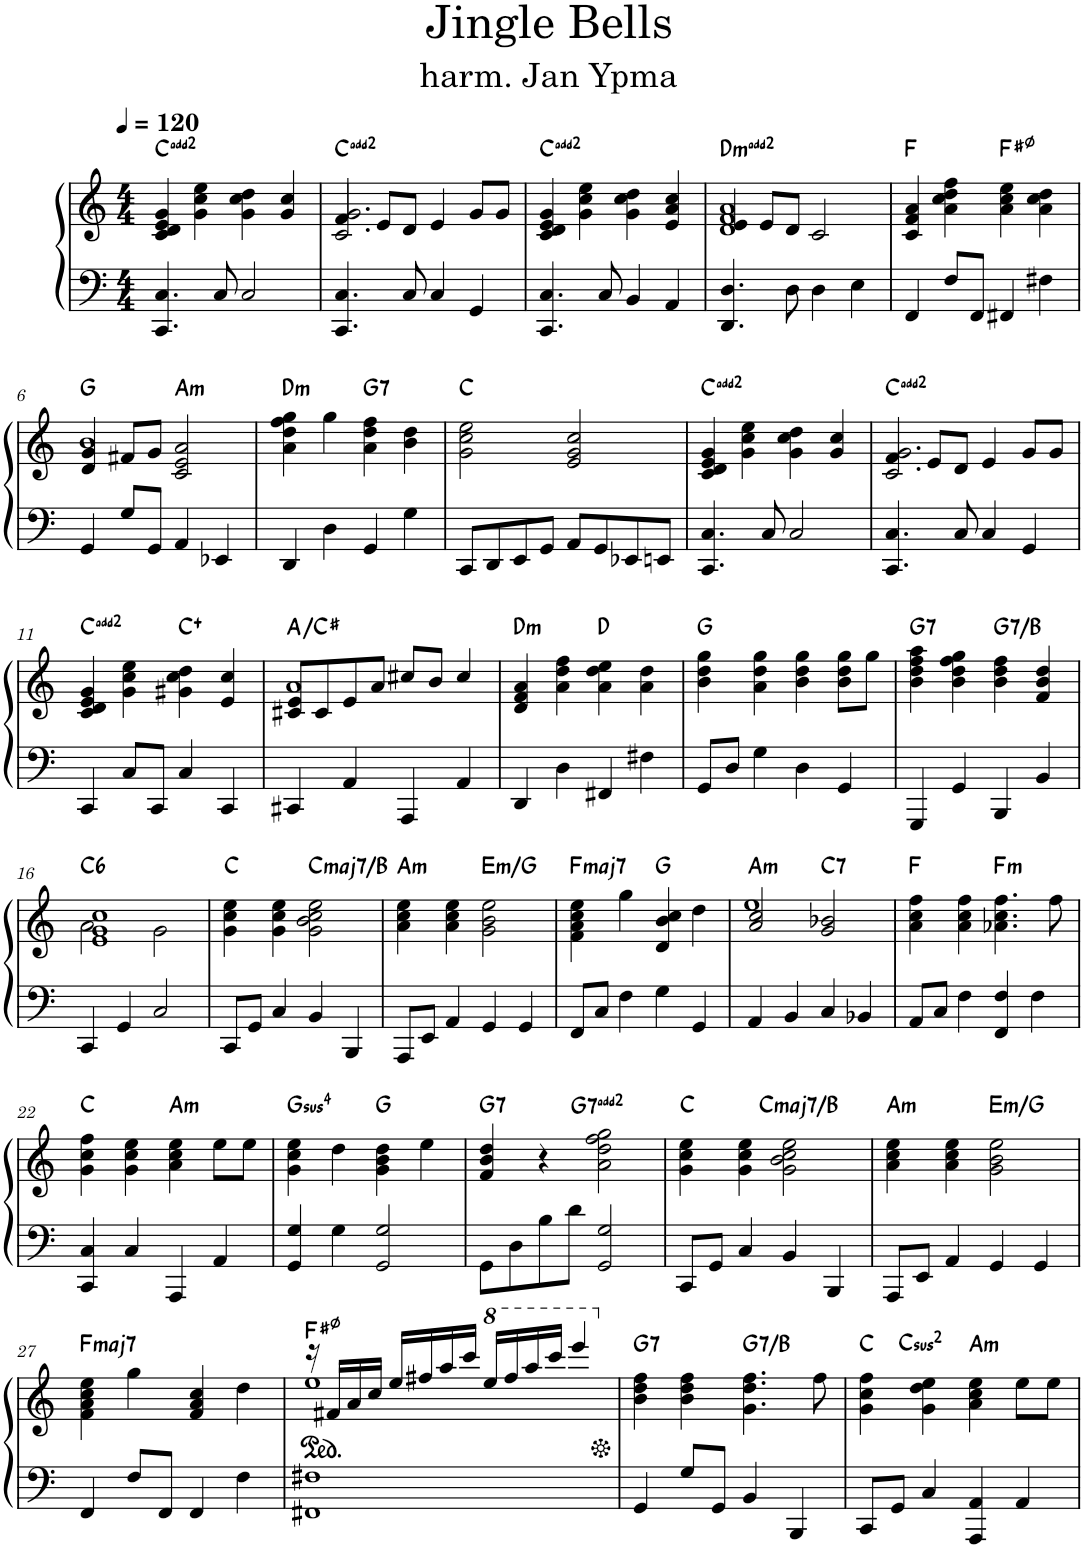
**kern	**kern	**harte
*part1	*part1	*part1
*staff2	*staff1	*
*I"Piano	*	*
*I'Pno.	*	*
*clefF4	*clefG2	*
*k[]	*k[]	*
*M4/4	*M4/4	*
*MM120	*MM120	*
=1	=1	=1
4.CC/ 4.C/	4c/ 4d/ 4e/ 4g/	C:maj(2)
.	4g\ 4cc\ 4ee\	.
8C/	.	.
2C/	4g\ 4cc\ 4dd\	.
.	4g/ 4cc/	.
=2	=2	=2
*	*^	*
4.CC/ 4.C/	2.c/ 2.g/	4f/	C:maj(2)
.	.	8e/L	.
8C/	.	8d/J	.
4C/	.	4e/	.
4GG/	8g/L	4ryy	.
.	8g/J	.	.
*	*v	*v	*
=3	=3	=3
4.CC/ 4.C/	4c/ 4d/ 4e/ 4g/	C:maj(2)
.	4g\ 4cc\ 4ee\	.
8C/	.	.
4BB/	4g\ 4cc\ 4dd\	.
4AA/	4e/ 4a/ 4cc/	.
=4	=4	=4
*	*^	*
!	!	!	!LO:H:kt=m
4.DD/ 4.D/	1d 1f 1a	4e/	D:min(2)
.	.	8e/L	.
8D\	.	8d/J	.
4D\	.	2c/	.
4E\	.	.	.
*	*v	*v	*
=5	=5	=5
4FF/	4c/ 4f/ 4a/	F:maj
8F/L	4a\ 4cc\ 4dd\ 4ff\	.
8FF/J	.	.
4FF#X/	4a\ 4cc\ 4ee\	F#:hdim7
4F#X\	4a\ 4cc\ 4dd\	.
!!LO:LB:g=z
=6	=6	=6
*	*^	*
4GG/	1b	4d/ 4g/	G:maj
8G/L	.	8f#X/L	.
8GG/J	.	8g/J	.
!	!	!	!LO:H:kt=m
4AA/	.	2c/ 2e/ 2a/	A:min
4EE-X/	.	.	.
*	*v	*v	*
=7	=7	=7
!	!	!LO:H:kt=m
4DD/	4a\ 4dd\ 4ff\ 4gg\	D:min
4D\	4gg\	.
!	!	!LO:H:kt=7
4GG/	4a\ 4dd\ 4ff\	G:7
4G\	4b\ 4dd\	.
=8	=8	=8
8CC/L	2g\ 2cc\ 2ee\	C:maj
8DD/	.	.
8EE/	.	.
8GG/J	.	.
8AA/L	2e/ 2g/ 2cc/	.
8GG/	.	.
8EE-X/	.	.
8EEn/J	.	.
=9	=9	=9
4.CC/ 4.C/	4c/ 4d/ 4e/ 4g/	C:maj(2)
.	4g\ 4cc\ 4ee\	.
8C/	.	.
2C/	4g\ 4cc\ 4dd\	.
.	4g/ 4cc/	.
=10	=10	=10
*	*^	*
4.CC/ 4.C/	2.c/ 2.g/	4f/	C:maj(2)
.	.	8e/L	.
8C/	.	8d/J	.
4C/	.	4e/	.
4GG/	8g/L	4ryy	.
.	8g/J	.	.
*	*v	*v	*
!!LO:LB:g=z
=11	=11	=11
4CC/	4c/ 4d/ 4e/ 4g/	C:maj(2)
8C/L	4g\ 4cc\ 4ee\	.
8CC/J	.	.
4C/	4g#X\ 4cc\ 4dd\	C:aug
4CC/	4e/ 4cc/	.
=12	=12	=12
*	*^	*
4CC#X/	1a	8c#X/ 8e/L	A:maj/3
.	.	8c#/	.
4AA/	.	8e/	.
.	.	8a/J	.
4AAA/	.	8cc#X/L	.
.	.	8b/J	.
4AA/	.	4cc#/	.
=13	=13	=13	=13
!	!	!	!LO:H:kt=m
*	*v	*v	*
4DD/	4d/ 4f/ 4a/	D:min
4D\	4a\ 4dd\ 4ff\	.
4FF#X/	4a\ 4dd\ 4ee\	D:maj
4F#X\	4a\ 4dd\	.
=14	=14	=14
8GG/L	4b\ 4dd\ 4gg\	G:maj
8D/J	.	.
4G\	4a\ 4dd\ 4gg\	.
4D\	4b\ 4dd\ 4gg\	.
4GG/	8b\ 8dd\ 8gg\L	.
.	8gg\J	.
=15	=15	=15
!	!	!LO:H:kt=7
4GGG/	4b\ 4dd\ 4ff\ 4aa\	G:7
4GG/	4b\ 4dd\ 4ff\ 4gg\	.
!	!	!LO:H:kt=7
4BBB/	4b\ 4dd\ 4ff\	G:7/3
4BB/	4f/ 4b/ 4dd/	.
!!LO:LB:g=z
=16	=16	=16
*	*^	*
!	!	!	!LO:H:kt=6
4CC/	1e 1g 1cc	2a\	C:maj6
4GG/	.	.	.
2C/	.	2g\	.
*	*v	*v	*
=17	=17	=17
8CC/L	4g\ 4cc\ 4ee\	C:maj
8GG/J	.	.
4C/	4g\ 4cc\ 4ee\	.
!	!	!LO:H:kt=maj7
4BB/	2g\ 2b\ 2cc\ 2ee\	C:maj7/7
4BBB/	.	.
=18	=18	=18
!	!	!LO:H:kt=m
8AAA/L	4a\ 4cc\ 4ee\	A:min
8EE/J	.	.
4AA/	4a\ 4cc\ 4ee\	.
!	!	!LO:H:kt=m
4GG/	2g\ 2b\ 2ee\	E:min/b3
4GG/	.	.
=19	=19	=19
!	!	!LO:H:kt=maj7
8FF/L	4f\ 4a\ 4cc\ 4ee\	F:maj7
8C/J	.	.
4F\	4gg\	.
4G\	4d/ 4b/ 4cc/	G:maj
4GG/	4dd\	.
=20	=20	=20
*	*^	*
!	!	!	!LO:H:kt=m
4AA/	1ee	2a/ 2cc/	A:min
4BB/	.	.	.
!	!	!	!LO:H:kt=7
4C/	.	2g/ 2b-X/	C:7
4BB-X/	.	.	.
*	*v	*v	*
=21	=21	=21
8AA/L	4a\ 4cc\ 4ff\	F:maj
8C/J	.	.
4F\	4a\ 4cc\ 4ff\	.
!	!	!LO:H:kt=m
4FF/ 4F/	4.a-X\ 4.cc\ 4.ff\	F:min
4F\	.	.
.	8ff\	.
!!LO:LB:g=z
=22	=22	=22
4CC/ 4C/	4g\ 4cc\ 4ff\	C:maj
4C/	4g\ 4cc\ 4ee\	.
!	!	!LO:H:kt=m
4AAA/	4a\ 4cc\ 4ee\	A:min
4AA/	8ee\L	.
.	8ee\J	.
=23	=23	=23
!	!	!LO:H:kt=4
4GG/ 4G/	4g\ 4cc\ 4ee\	G:sus4
4G\	4dd\	.
2GG/ 2G/	4g\ 4b\ 4dd\	G:maj
.	4ee\	.
=24	=24	=24
!	!	!LO:H:kt=7
8GG\L	4f/ 4b/ 4dd/	G:7
8D\	.	.
8B\	4r	.
8d\J	.	.
!	!	!LO:H:kt=7
2GG/ 2G/	2a\ 2dd\ 2ff\ 2gg\	G:7(2)
=25	=25	=25
8CC/L	4g\ 4cc\ 4ee\	C:maj
8GG/J	.	.
4C/	4g\ 4cc\ 4ee\	.
!	!	!LO:H:kt=maj7
4BB/	2g\ 2b\ 2cc\ 2ee\	C:maj7/7
4BBB/	.	.
=26	=26	=26
!	!	!LO:H:kt=m
8AAA/L	4a\ 4cc\ 4ee\	A:min
8EE/J	.	.
4AA/	4a\ 4cc\ 4ee\	.
!	!	!LO:H:kt=m
4GG/	2g\ 2b\ 2ee\	E:min/b3
4GG/	.	.
!!LO:LB:g=z
=27	=27	=27
!	!	!LO:H:kt=maj7
4FF/	4f\ 4a\ 4cc\ 4ee\	F:maj7
8F/L	4gg\	.
8FF/J	.	.
4FF/	4f/ 4a/ 4cc/	.
4F\	4dd\	.
=28	=28	=28
*	*ped	*
*	*^	*
1FF#X 1F#X	16r	1ee	F#:hdim7
.	16f#X/LL	.	.
.	16a/	.	.
.	16cc/JJ	.	.
.	16ee/LL	.	.
.	16ff#X/	.	.
.	16aa/	.	.
.	16ccc/JJ	.	.
*	*8va	*	*
.	16eee/LL	.	.
.	16fff#/	.	.
.	16aaa/	.	.
.	16cccc/JJ	.	.
.	4eeee/	.	.
*	*v	*v	*
=29	=29	=29
*	*Xped	*
*	*X8va	*
!	!	!LO:H:kt=7
4GG/	4b\ 4dd\ 4ff\	G:7
8G/L	4b\ 4dd\ 4ff\	.
8GG/J	.	.
!	!	!LO:H:kt=7
4BB/	4.g\ 4.dd\ 4.ff\	G:7/3
4BBB/	.	.
.	8ff\	.
=30	=30	=30
8CC/L	4g\ 4cc\ 4ff\	C:maj
8GG/J	.	.
!	!	!LO:H:kt=2
4C/	4g\ 4dd\ 4ee\	C:(1,2,5)
!	!	!LO:H:kt=m
4AAA/ 4AA/	4a\ 4cc\ 4ee\	A:min
4AA/	8ee\L	.
.	8ee\J	.
=	=	=
*-	*-	*-
